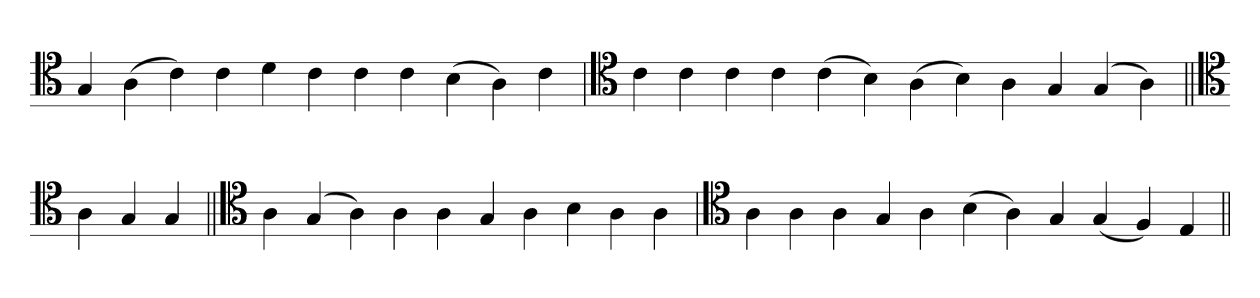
**kern
*part1
*staff1
*clefC4
=
4G
(4A
4c)
4c
4d
4c
4c
4c
(4B
4A)
4c
=
*clefC4
4c
4c
4c
4c
(4c
4B)
(4A
4B)
4A
4G
(4G
4A)
=||
*clefC4
4A
4G
4G
=||
*clefC4
4A
(4G
4A)
4A
4A
4G
4A
4B
4A
4A
=
*clefC4
4A
4A
4A
4G
4A
(4B
4A)
4G
(4G
4F)
4E
=||
*-
